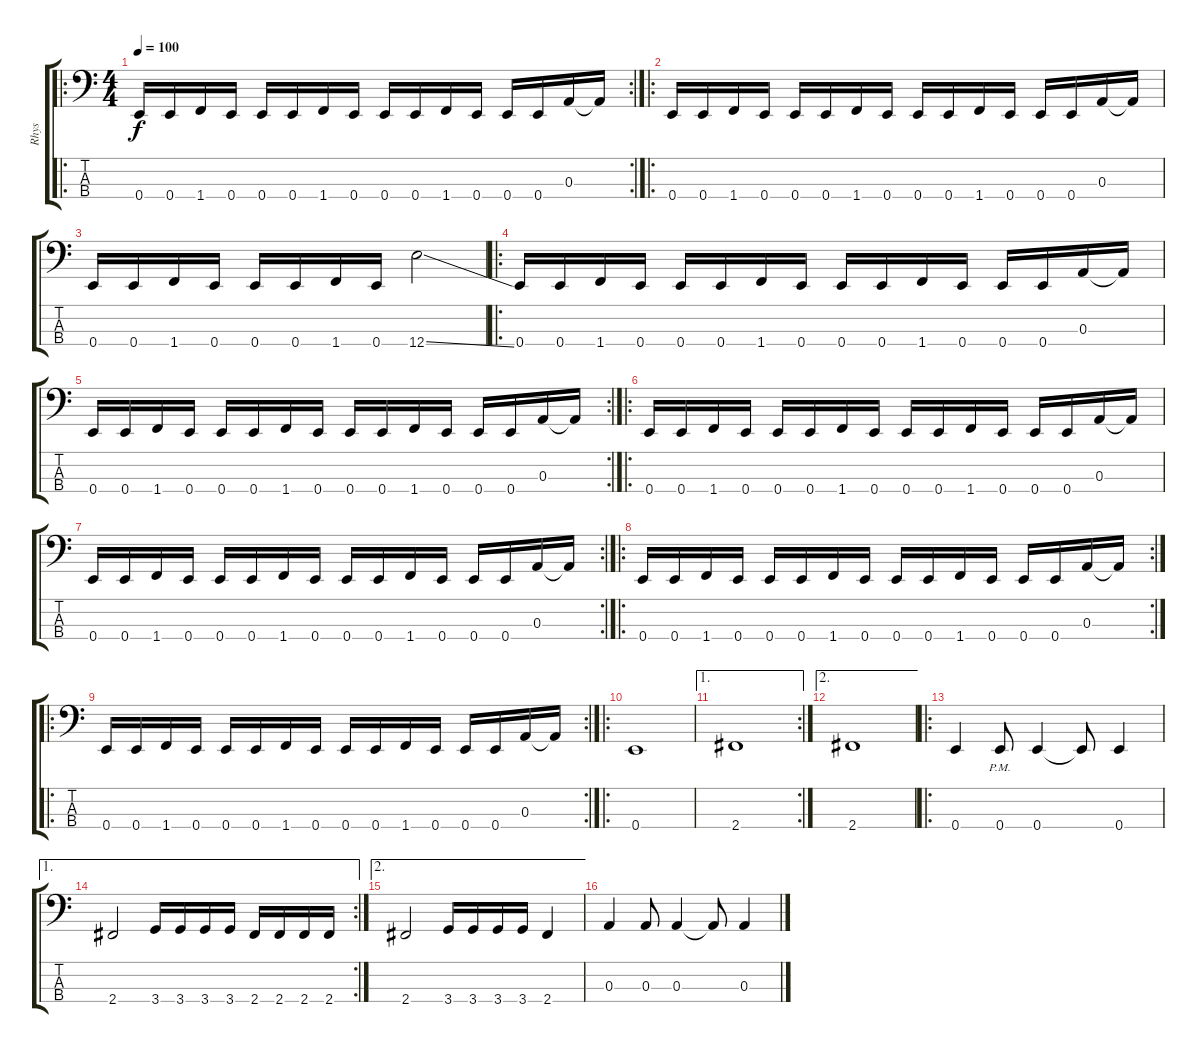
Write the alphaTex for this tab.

\track ("Rhys" "Rhys") {instrument electricbassfinger}
\staff {score tabs}
\tuning (G2 D2 A1 E1) {hide}
\ro
\rc 2
\ts (4 4)
\tempo 100
\clef f4
\ks c
0.4.16{dy f} 0.4.16 1.4.16 0.4.16 0.4.16 0.4.16 1.4.16 0.4.16 0.4.16 0.4.16 1.4.16 0.4.16 0.4.16 0.4.16 0.3.16 0.3{t}.16 |
\ro
0.4.16 0.4.16 1.4.16 0.4.16 0.4.16 0.4.16 1.4.16 0.4.16 0.4.16 0.4.16 1.4.16 0.4.16 0.4.16 0.4.16 0.3.16 0.3{t}.16 |
0.4.16 0.4.16 1.4.16 0.4.16 0.4.16 0.4.16 1.4.16 0.4.16 12.4{ss}.2 |
\ro
0.4.16 0.4.16 1.4.16 0.4.16 0.4.16 0.4.16 1.4.16 0.4.16 0.4.16 0.4.16 1.4.16 0.4.16 0.4.16 0.4.16 0.3.16 0.3{t}.16 |
\rc 2
0.4.16 0.4.16 1.4.16 0.4.16 0.4.16 0.4.16 1.4.16 0.4.16 0.4.16 0.4.16 1.4.16 0.4.16 0.4.16 0.4.16 0.3.16 0.3{t}.16 |
\ro
0.4.16 0.4.16 1.4.16 0.4.16 0.4.16 0.4.16 1.4.16 0.4.16 0.4.16 0.4.16 1.4.16 0.4.16 0.4.16 0.4.16 0.3.16 0.3{t}.16 |
\rc 2
0.4.16 0.4.16 1.4.16 0.4.16 0.4.16 0.4.16 1.4.16 0.4.16 0.4.16 0.4.16 1.4.16 0.4.16 0.4.16 0.4.16 0.3.16 0.3{t}.16 |
\ro
\rc 2
0.4.16 0.4.16 1.4.16 0.4.16 0.4.16 0.4.16 1.4.16 0.4.16 0.4.16 0.4.16 1.4.16 0.4.16 0.4.16 0.4.16 0.3.16 0.3{t}.16 |
\ro
\rc 2
0.4.16 0.4.16 1.4.16 0.4.16 0.4.16 0.4.16 1.4.16 0.4.16 0.4.16 0.4.16 1.4.16 0.4.16 0.4.16 0.4.16 0.3.16 0.3{t}.16 |
\ro
0.4.1 |
\ae 1
\rc 2
2.4.1 |
\ae 2
2.4.1 |
\ro
0.4.4 0.4{pm}.8 0.4.4 0.4{t}.8 0.4.4 |
\ae 1
\rc 2
2.4.2 3.4.16 3.4.16 3.4.16 3.4.16 2.4.16 2.4.16 2.4.16 2.4.16 |
\ae 2
2.4.2 3.4.16 3.4.16 3.4.16 3.4.16 2.4.4 |
0.3.4 0.3.8 0.3.4 0.3{t}.8 0.3.4
